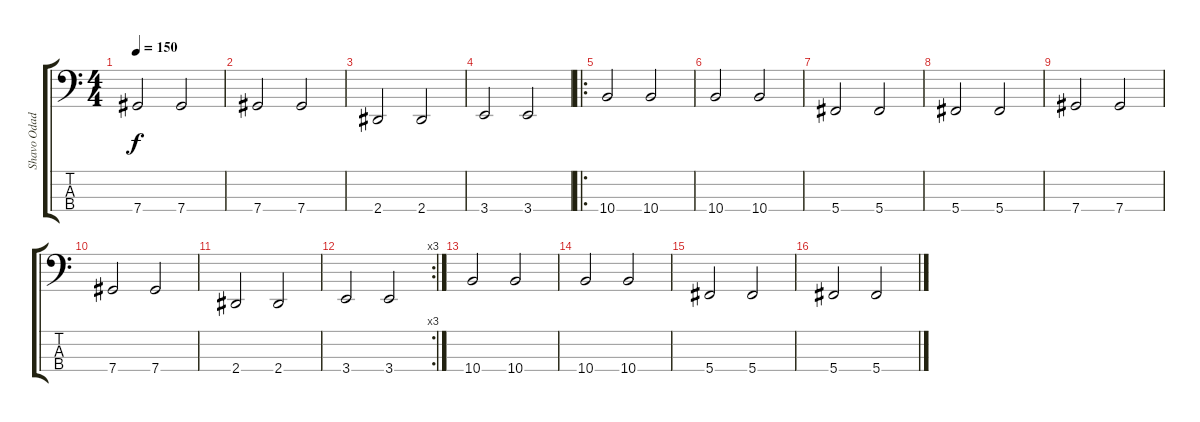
\track ("Shavo Odadjian" "Shavo Odad") {instrument electricbassfinger}
\staff {score tabs}
\tuning (Gb2 Db2 Ab1 Db1) {hide}
\ts (4 4)
\tempo 150
\clef f4
\ks c
7.4.2{dy f} 7.4.2 |
7.4.2 7.4.2 |
2.4.2 2.4.2 |
3.4.2 3.4.2 |
\ro
10.4.2 10.4.2 |
10.4.2 10.4.2 |
5.4.2 5.4.2 |
5.4.2 5.4.2 |
7.4.2 7.4.2 |
7.4.2 7.4.2 |
2.4.2 2.4.2 |
\rc 3
3.4.2 3.4.2 |
10.4.2 10.4.2 |
10.4.2 10.4.2 |
5.4.2 5.4.2 |
5.4.2 5.4.2
